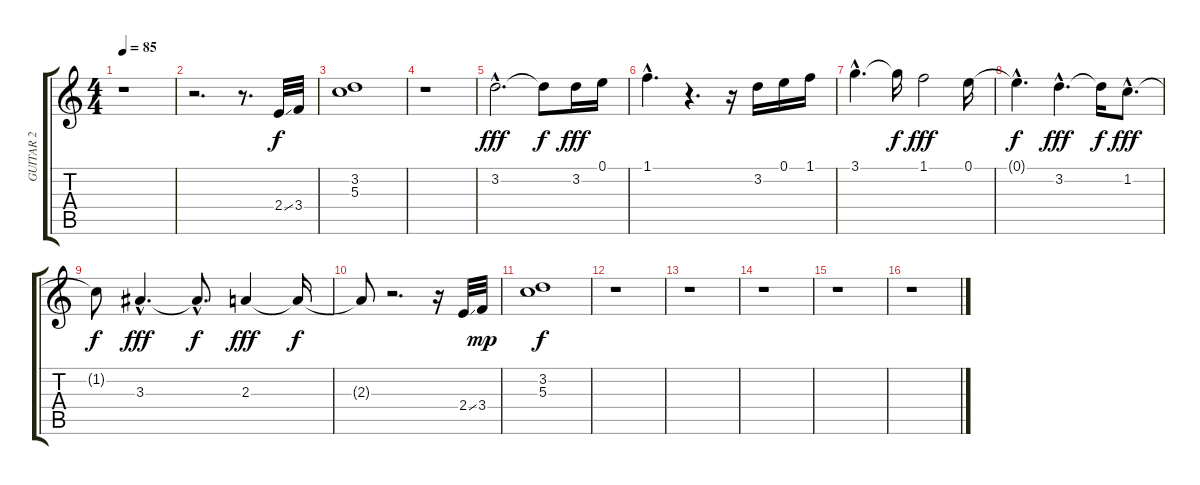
\track ("GUITAR 2" "GUITAR 2") {instrument acousticguitarnylon}
\staff {score tabs}
\tuning (E4 B3 G3 D3 A2 E2) {hide}
\ts (4 4)
\tempo 85
\clef g2
\ks c
r.1{dy f instrument acousticguitarnylon} |
r.2{d} r.8{d} 2.4{ss}.32 3.4.32 |
(3.2 5.3).1 |
r.1 |
3.2{hac}.2{d dy fff} 3.2{t}.8{dy f} 3.2.16{dy fff} 0.1.16 |
1.1{hac}.4{d} r.4{d} r.16 3.2.16 0.1.16 1.1.16 |
3.1{hac}.4{d} 3.1{t}.16{dy f} 1.1.2{dy fff} 0.1.16 |
0.1{hac t}.4{d dy f} 3.2{hac}.4{d dy fff} 3.2{t}.16{dy f} 1.2{hac}.8{d dy fff} |
1.2{t}.8{dy f} 3.3{hac}.4{d dy fff} 3.3{hac t}.8{d dy f} 2.3.4{dy fff} 2.3{t}.16{dy f} |
2.3{t}.8 r.2{d} r.16 2.4{ss}.32 3.4.32{dy mp} |
(3.2 5.3).1{dy f} |
r.1 |
r.1 |
r.1 |
r.1 |
r.1
